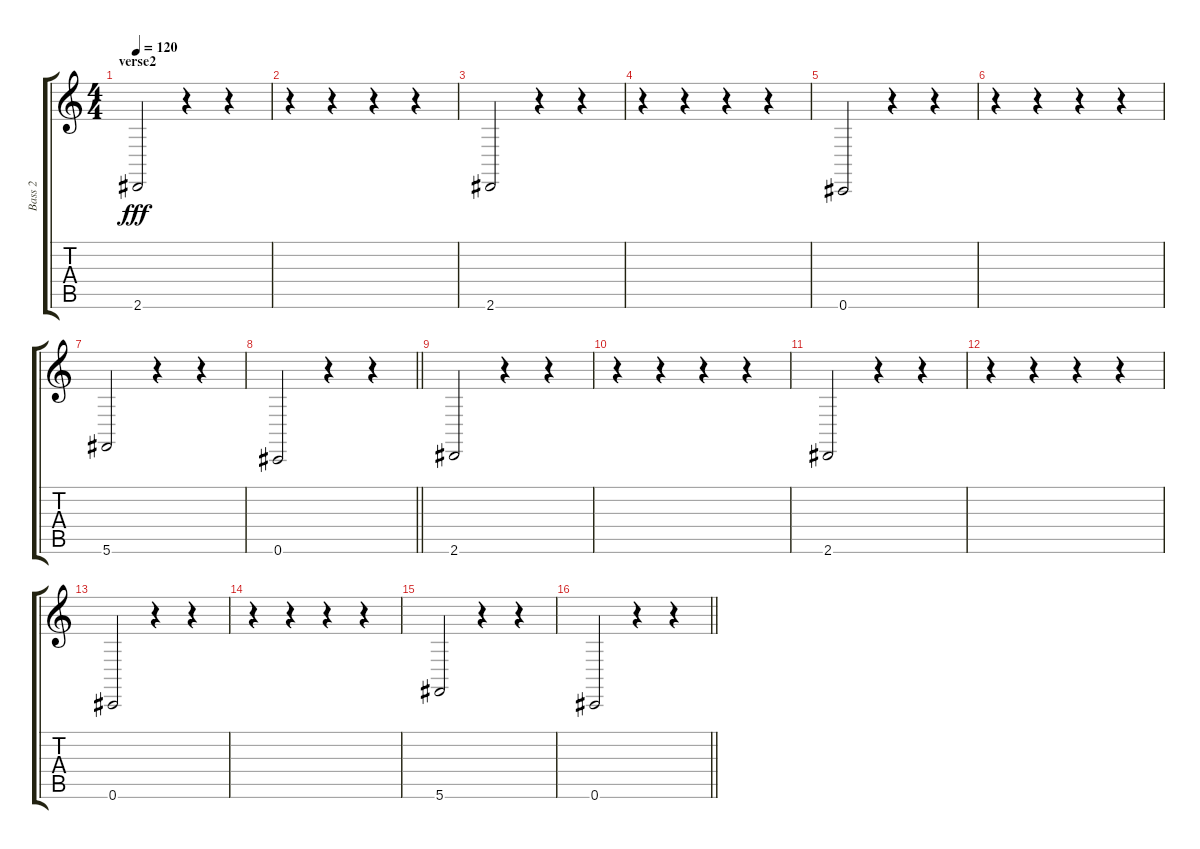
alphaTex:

\track ("Bass 2" "Bass 2") {instrument lead2sawtooth}
\staff {score tabs}
\tuning (E4 B3 G3 D3 A2 Db2) {hide}
\ts (4 4)
\section ("" "verse2")
\tempo 120
\clef g2
\ks c
2.6.2{dy fff} r.4 r.4 |
r.4 r.4 r.4 r.4 |
2.6.2 r.4 r.4 |
r.4 r.4 r.4 r.4 |
0.6.2 r.4 r.4 |
r.4 r.4 r.4 r.4 |
5.6.2 r.4 r.4 |
\barLineRight lightlight
0.6.2 r.4 r.4 |
2.6.2 r.4 r.4 |
r.4 r.4 r.4 r.4 |
2.6.2 r.4 r.4 |
r.4 r.4 r.4 r.4 |
0.6.2 r.4 r.4 |
r.4 r.4 r.4 r.4 |
5.6.2 r.4 r.4 |
\barLineRight lightlight
0.6.2 r.4 r.4
